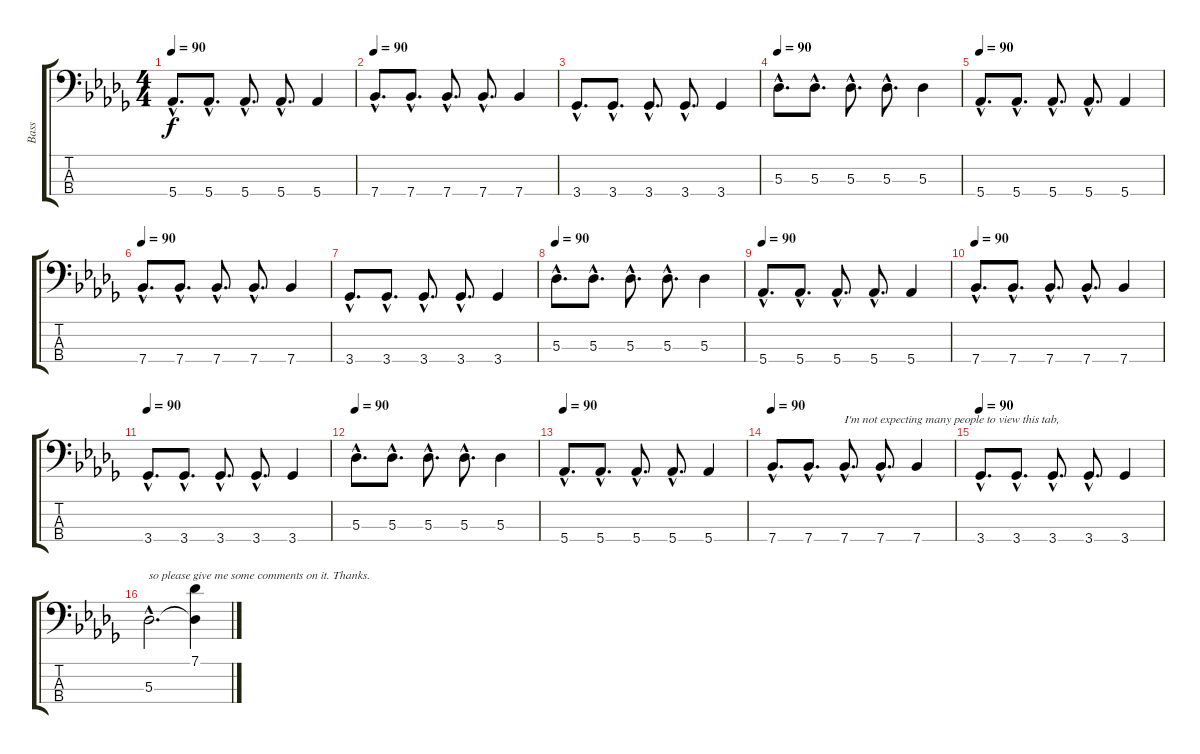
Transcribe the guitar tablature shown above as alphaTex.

\track ("Bass" "Bass") {instrument electricbassfinger}
\staff {score tabs}
\tuning (Gb2 Db2 Ab1 Eb1) {hide}
\ts (4 4)
\tempo 90
\clef f4
\ks db
5.4{hac}.8{d dy f} 5.4{hac}.8{d} 5.4{hac}.8{d} 5.4{hac}.8{d} 5.4.4 |
\tempo 90
7.4{hac}.8{d} 7.4{hac}.8{d} 7.4{hac}.8{d} 7.4{hac}.8{d} 7.4.4 |
3.4{hac}.8{d} 3.4{hac}.8{d} 3.4{hac}.8{d} 3.4{hac}.8{d} 3.4.4 |
\tempo 90
5.3{hac}.8{d} 5.3{hac}.8{d} 5.3{hac}.8{d} 5.3{hac}.8{d} 5.3.4 |
\tempo 90
5.4{hac}.8{d} 5.4{hac}.8{d} 5.4{hac}.8{d} 5.4{hac}.8{d} 5.4.4 |
\tempo 90
7.4{hac}.8{d} 7.4{hac}.8{d} 7.4{hac}.8{d} 7.4{hac}.8{d} 7.4.4 |
3.4{hac}.8{d} 3.4{hac}.8{d} 3.4{hac}.8{d} 3.4{hac}.8{d} 3.4.4 |
\tempo 90
5.3{hac}.8{d} 5.3{hac}.8{d} 5.3{hac}.8{d} 5.3{hac}.8{d} 5.3.4 |
\tempo 90
5.4{hac}.8{d} 5.4{hac}.8{d} 5.4{hac}.8{d} 5.4{hac}.8{d} 5.4.4 |
\tempo 90
7.4{hac}.8{d} 7.4{hac}.8{d} 7.4{hac}.8{d} 7.4{hac}.8{d} 7.4.4 |
\tempo 90
3.4{hac}.8{d} 3.4{hac}.8{d} 3.4{hac}.8{d} 3.4{hac}.8{d} 3.4.4 |
\tempo 90
5.3{hac}.8{d} 5.3{hac}.8{d} 5.3{hac}.8{d} 5.3{hac}.8{d} 5.3.4 |
\tempo 90
5.4{hac}.8{d} 5.4{hac}.8{d} 5.4{hac}.8{d} 5.4{hac}.8{d} 5.4.4 |
\tempo 90
7.4{hac}.8{d} 7.4{hac}.8{d} 7.4{hac}.8{d txt "I'm not expecting many people to view this tab,"} 7.4{hac}.8{d} 7.4.4 |
\tempo 90
3.4{hac}.8{d} 3.4{hac}.8{d} 3.4{hac}.8{d} 3.4{hac}.8{d} 3.4.4 |
5.3{hac}.2{d txt "so please give me some comments on it. Thanks." volume 3} (7.1 5.3{t}).4
